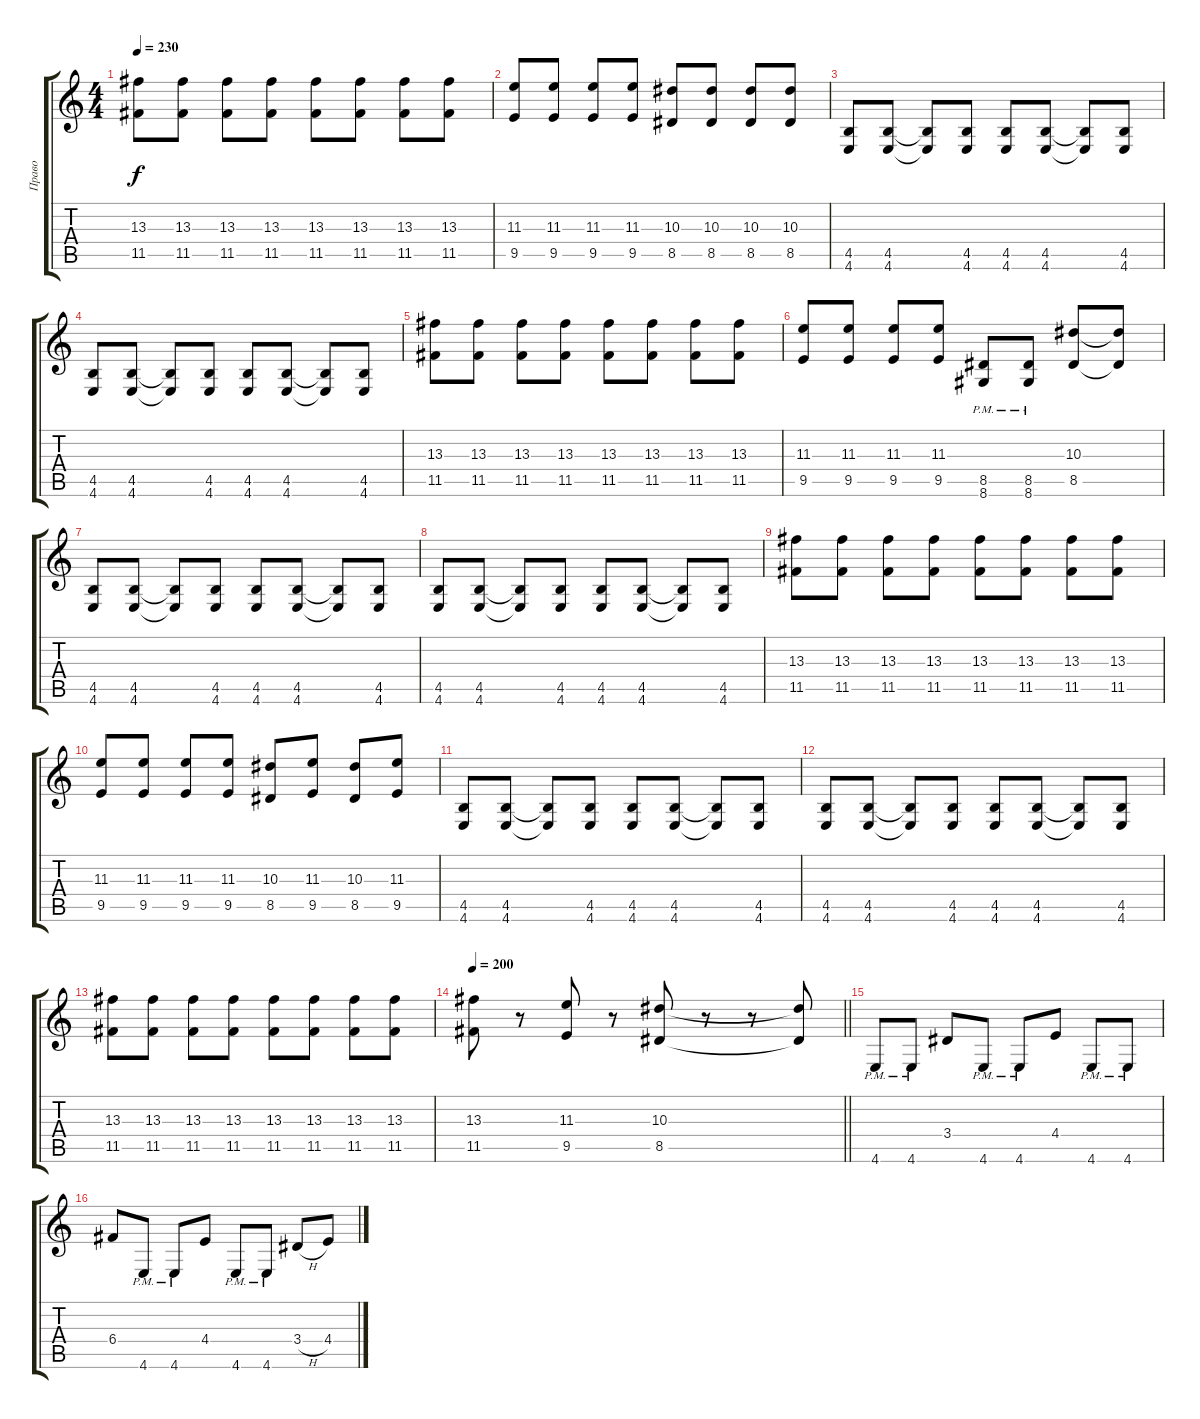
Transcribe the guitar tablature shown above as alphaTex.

\track ("Право" "Право") {instrument distortionguitar}
\staff {score tabs}
\tuning (D4 A3 F3 C3 G2 C2) {hide}
\ts (4 4)
\tempo 230
\clef g2
\ks c
(13.3 11.5).8{dy f} (13.3 11.5).8 (13.3 11.5).8 (13.3 11.5).8 (13.3 11.5).8 (13.3 11.5).8 (13.3 11.5).8 (13.3 11.5).8 |
(11.3 9.5).8 (11.3 9.5).8 (11.3 9.5).8 (11.3 9.5).8 (10.3 8.5).8 (10.3 8.5).8 (10.3 8.5).8 (10.3 8.5).8 |
(4.5 4.6).8 (4.5 4.6).8 (4.5{t} 4.6{t}).8 (4.5 4.6).8 (4.5 4.6).8 (4.5 4.6).8 (4.5{t} 4.6{t}).8 (4.5 4.6).8 |
(4.5 4.6).8 (4.5 4.6).8 (4.5{t} 4.6{t}).8 (4.5 4.6).8 (4.5 4.6).8 (4.5 4.6).8 (4.5{t} 4.6{t}).8 (4.5 4.6).8 |
(13.3 11.5).8 (13.3 11.5).8 (13.3 11.5).8 (13.3 11.5).8 (13.3 11.5).8 (13.3 11.5).8 (13.3 11.5).8 (13.3 11.5).8 |
(11.3 9.5).8 (11.3 9.5).8 (11.3 9.5).8 (11.3 9.5).8 (8.5{pm} 8.6{pm}).8 (8.5{pm} 8.6{pm}).8 (10.3 8.5).8 (10.3{t} 8.5{t}).8 |
(4.5 4.6).8 (4.5 4.6).8 (4.5{t} 4.6{t}).8 (4.5 4.6).8 (4.5 4.6).8 (4.5 4.6).8 (4.5{t} 4.6{t}).8 (4.5 4.6).8 |
(4.5 4.6).8 (4.5 4.6).8 (4.5{t} 4.6{t}).8 (4.5 4.6).8 (4.5 4.6).8 (4.5 4.6).8 (4.5{t} 4.6{t}).8 (4.5 4.6).8 |
(13.3 11.5).8 (13.3 11.5).8 (13.3 11.5).8 (13.3 11.5).8 (13.3 11.5).8 (13.3 11.5).8 (13.3 11.5).8 (13.3 11.5).8 |
(11.3 9.5).8 (11.3 9.5).8 (11.3 9.5).8 (11.3 9.5).8 (10.3 8.5).8 (11.3 9.5).8 (10.3 8.5).8 (11.3 9.5).8 |
(4.5 4.6).8 (4.5 4.6).8 (4.5{t} 4.6{t}).8 (4.5 4.6).8 (4.5 4.6).8 (4.5 4.6).8 (4.5{t} 4.6{t}).8 (4.5 4.6).8 |
(4.5 4.6).8 (4.5 4.6).8 (4.5{t} 4.6{t}).8 (4.5 4.6).8 (4.5 4.6).8 (4.5 4.6).8 (4.5{t} 4.6{t}).8 (4.5 4.6).8 |
(13.3 11.5).8 (13.3 11.5).8 (13.3 11.5).8 (13.3 11.5).8 (13.3 11.5).8 (13.3 11.5).8 (13.3 11.5).8 (13.3 11.5).8 |
\tempo 200
\barLineRight lightlight
(13.3 11.5).8 r.8 (11.3 9.5).8 r.8 (10.3 8.5).8 r.8 r.8 (10.3{t} 8.5{t}).8 |
\section ("" "")
4.6{pm}.8 4.6{pm}.8 3.4.8 4.6{pm}.8 4.6{pm}.8 4.4.8 4.6{pm}.8 4.6{pm}.8 |
6.4.8 4.6{pm}.8 4.6{pm}.8 4.4.8 4.6{pm}.8 4.6{pm}.8 3.4{h}.8 4.4.8
